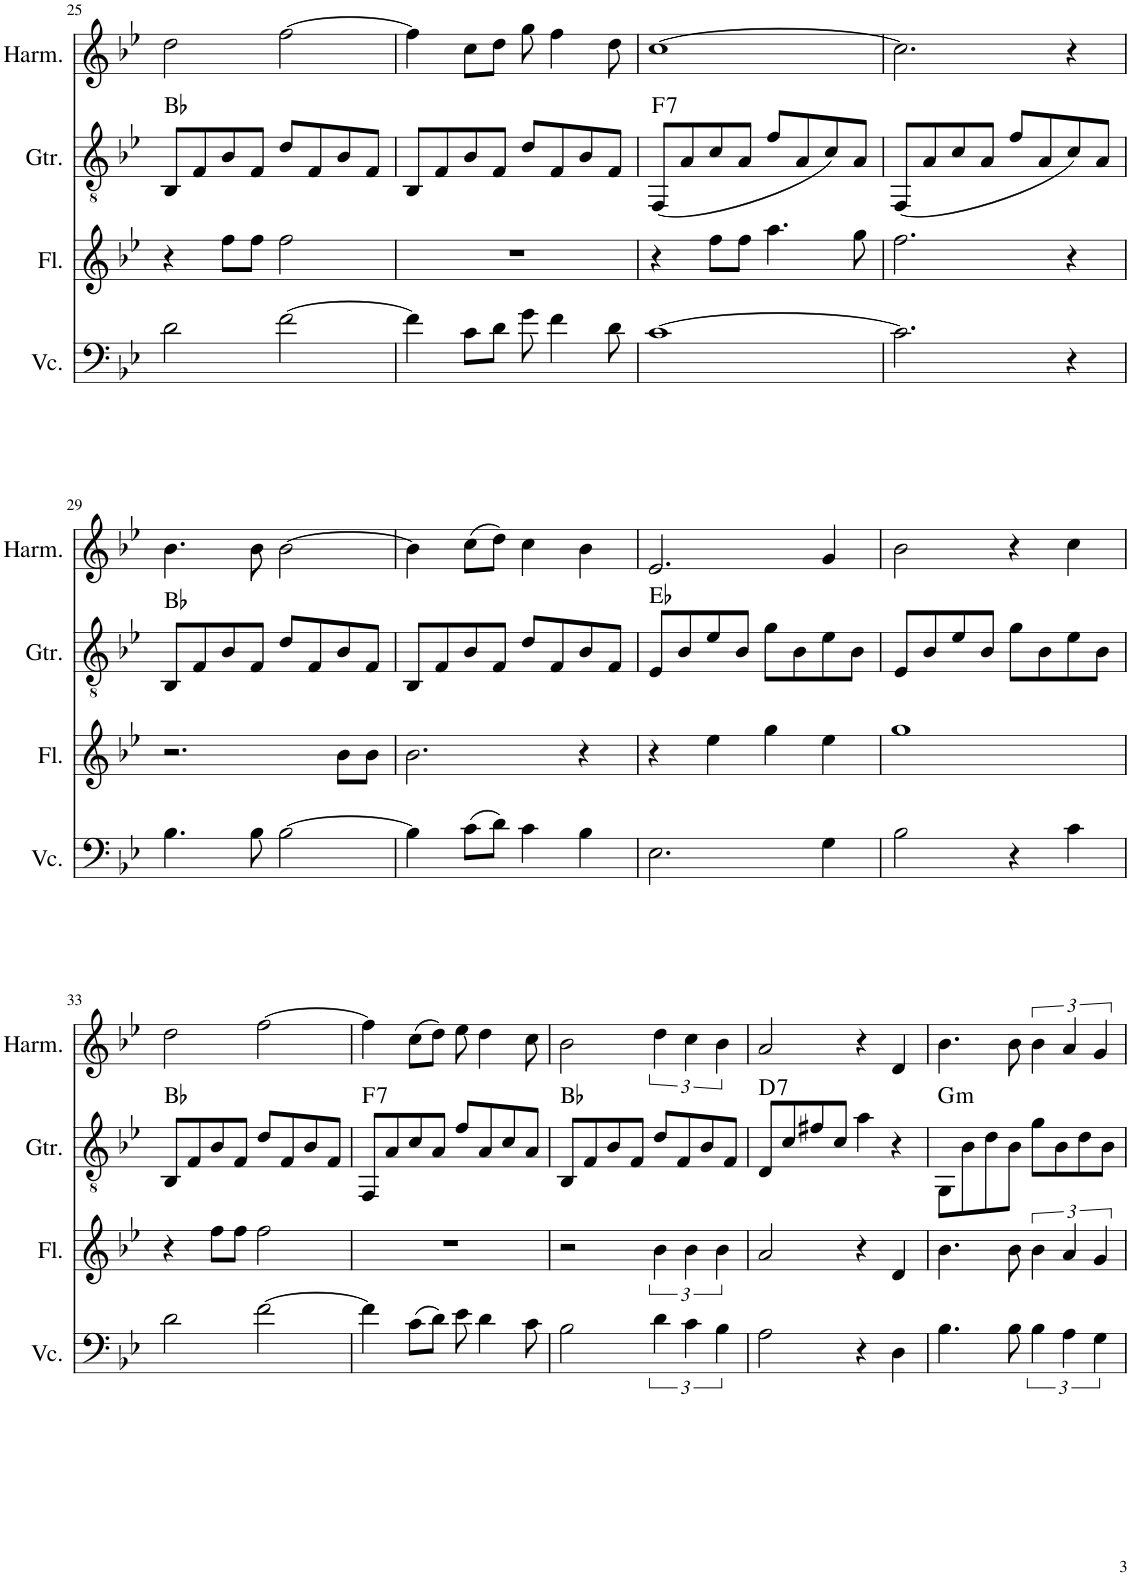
**kern	**kern	**kern	**harte	**kern
*part4	*part3	*part2	*part2	*part1
*staff4	*staff3	*staff2	*	*staff1
*I"チェロ	*I"フルート	*I"ギター	*	*I"ハーモニカ
!!LO:PB:g=z
*clefF4	*clefG2	*clefGv2	*	*clefG2
*k[b-e-]	*k[b-e-]	*k[b-e-]	*	*k[b-e-]
*M4/4	*M4/4	*M4/4	*	*M4/4
=25	=25	=25	=25	=25
2d\	4r	8BB-/L	Bb:maj	2dd\
.	.	8F/	.	.
.	8ff\L	8B-/	.	.
.	8ff\J	8F/J	.	.
[2f\	2ff\	8d/L	.	[2ff\
.	.	8F/	.	.
.	.	8B-/	.	.
.	.	8F/J	.	.
=26	=26	=26	=26	=26
4f\]	1r	8BB-/L	.	4ff\]
.	.	8F/	.	.
8c\L	.	8B-/	.	8cc\L
8d\J	.	8F/J	.	8dd\J
8g\	.	8d/L	.	8gg\
4f\	.	8F/	.	4ff\
.	.	8B-/	.	.
8d\	.	8F/J	.	8dd\
=27	=27	=27	=27	=27
!	!	!	!LO:H:kt=7	!
[1c	4r	(<8FF/L	F:7	[1cc
.	.	8A/	.	.
.	8ff\L	8c/	.	.
.	8ff\J	8A/J	.	.
.	4.aa\	8f/L	.	.
.	.	8A/	.	.
.	.	8c/)	.	.
.	8gg\	8A/J	.	.
=28	=28	=28	=28	=28
2.c\]	2.ff\	(<8FF/L	.	2.cc\]
.	.	8A/	.	.
.	.	8c/	.	.
.	.	8A/J	.	.
.	.	8f/L	.	.
.	.	8A/	.	.
4r	4r	8c/)	.	4r
.	.	8A/J	.	.
!!LO:LB:g=z
=29	=29	=29	=29	=29
4.B-\	2.r	8BB-/L	Bb:maj	4.b-\
.	.	8F/	.	.
.	.	8B-/	.	.
8B-\	.	8F/J	.	8b-\
[2B-\	.	8d/L	.	[2b-\
.	.	8F/	.	.
.	8b-\L	8B-/	.	.
.	8b-\J	8F/J	.	.
=30	=30	=30	=30	=30
4B-\]	2.b-\	8BB-/L	.	4b-\]
.	.	8F/	.	.
(>8c\L	.	8B-/	.	(>8cc\L
8d\J)	.	8F/J	.	8dd\J)
4c\	.	8d/L	.	4cc\
.	.	8F/	.	.
4B-\	4r	8B-/	.	4b-\
.	.	8F/J	.	.
=31	=31	=31	=31	=31
2.E-\	4r	8E-/L	Eb:maj	2.e-/
.	.	8B-/	.	.
.	4ee-\	8e-/	.	.
.	.	8B-/J	.	.
.	4gg\	8g\L	.	.
.	.	8B-\	.	.
4G\	4ee-\	8e-\	.	4g/
.	.	8B-\J	.	.
=32	=32	=32	=32	=32
2B-\	1gg	8E-/L	.	2b-\
.	.	8B-/	.	.
.	.	8e-/	.	.
.	.	8B-/J	.	.
4r	.	8g\L	.	4r
.	.	8B-\	.	.
4c\	.	8e-\	.	4cc\
.	.	8B-\J	.	.
!!LO:LB:g=z
=33	=33	=33	=33	=33
2d\	4r	8BB-/L	Bb:maj	2dd\
.	.	8F/	.	.
.	8ff\L	8B-/	.	.
.	8ff\J	8F/J	.	.
[2f\	2ff\	8d/L	.	[2ff\
.	.	8F/	.	.
.	.	8B-/	.	.
.	.	8F/J	.	.
=34	=34	=34	=34	=34
!	!	!	!LO:H:kt=7	!
4f\]	1r	8FF/L	F:7	4ff\]
.	.	8A/	.	.
(>8c\L	.	8c/	.	(>8cc\L
8d\J)	.	8A/J	.	8dd\J)
8e-\	.	8f/L	.	8ee-\
4d\	.	8A/	.	4dd\
.	.	8c/	.	.
8c\	.	8A/J	.	8cc\
=35	=35	=35	=35	=35
2B-\	2r	8BB-/L	Bb:maj	2b-\
.	.	8F/	.	.
.	.	8B-/	.	.
.	.	8F/J	.	.
6d\	6b-\	8d/L	.	6dd\
.	.	8F/	.	.
6c\	6b-\	.	.	6cc\
.	.	8B-/	.	.
6B-\	6b-\	.	.	6b-\
.	.	8F/J	.	.
=36	=36	=36	=36	=36
!	!	!	!LO:H:kt=7	!
2A\	2a/	8D/L	D:7	2a/
.	.	8c/	.	.
.	.	8f#X/	.	.
.	.	8c/J	.	.
4r	4r	4a\	.	4r
4D\	4d/	4r	.	4d/
=37	=37	=37	=37	=37
!	!	!	!LO:H:kt=m	!
4.B-\	4.b-\	8GG\L	G:min	4.b-\
.	.	8B-\	.	.
.	.	8d\	.	.
8B-\	8b-\	8B-\J	.	8b-\
6B-\	6b-\	8g\L	.	6b-\
.	.	8B-\	.	.
6A\	6a/	.	.	6a/
.	.	8d\	.	.
6G\	6g/	.	.	6g/
.	.	8B-\J	.	.
=	=	=	=	=
*-	*-	*-	*-	*-
